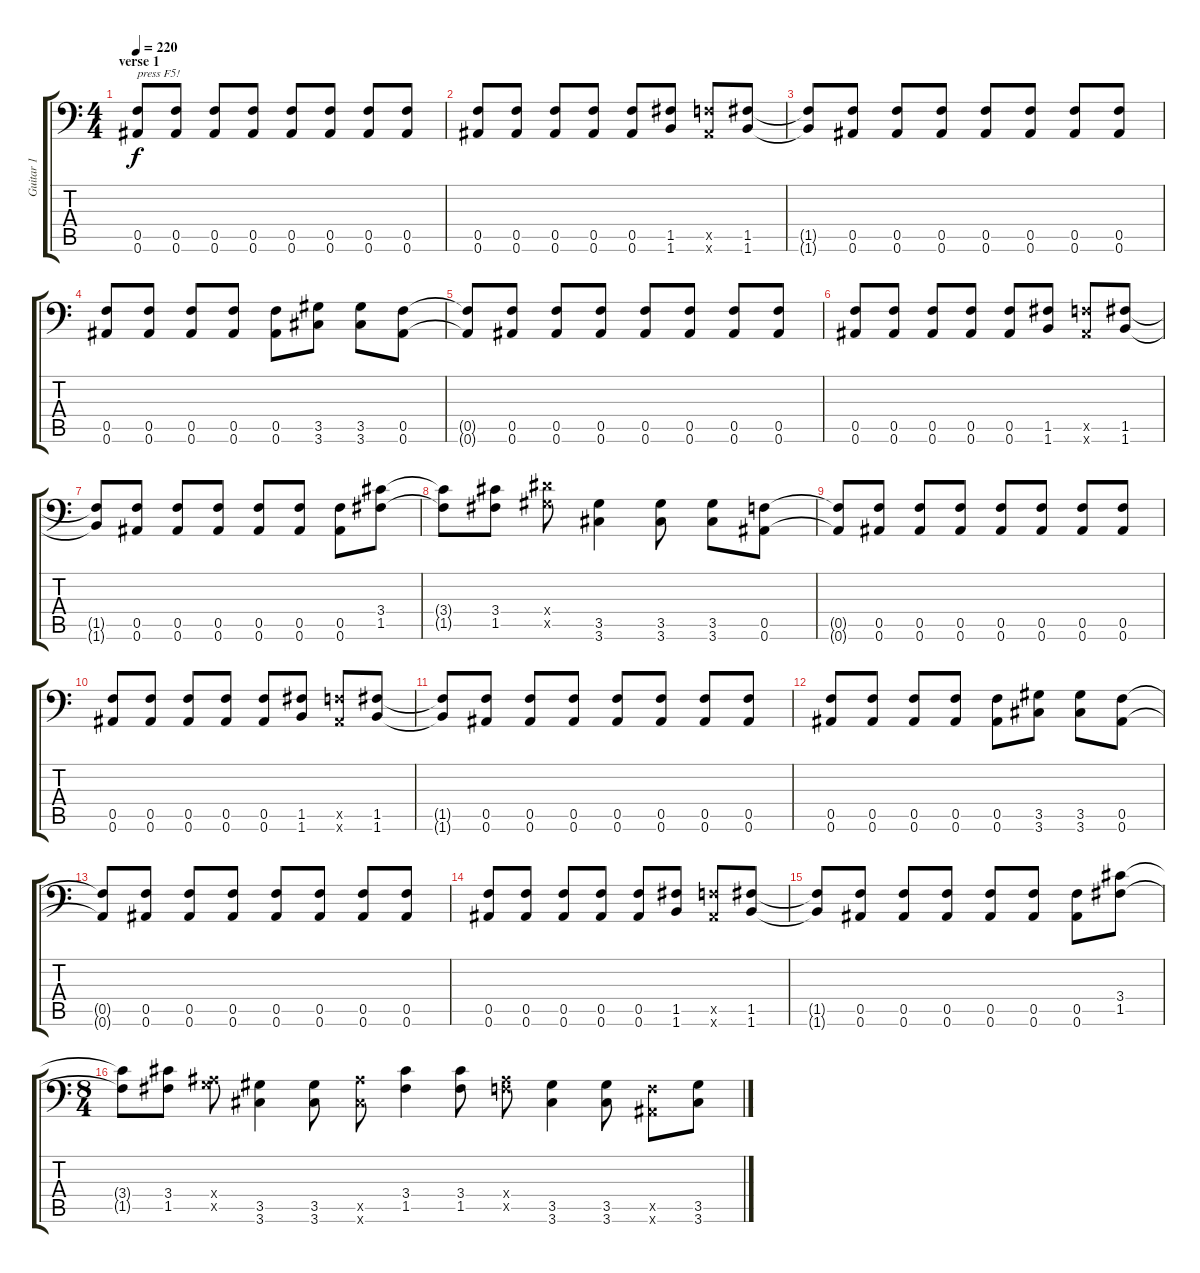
\track ("Guitar 1" "Guitar 1") {instrument distortionguitar}
\staff {score tabs}
\tuning (C4 G3 Eb3 Bb2 F2 Bb1) {hide}
\ts (4 4)
\section ("" "verse 1")
\tempo 220
\clef f4
\ks c
(0.5 0.6).8{txt "press F5!" dy f instrument distortionguitar} (0.5 0.6).8 (0.5 0.6).8 (0.5 0.6).8 (0.5 0.6).8 (0.5 0.6).8 (0.5 0.6).8 (0.5 0.6).8 |
(0.5 0.6).8 (0.5 0.6).8 (0.5 0.6).8 (0.5 0.6).8 (0.5 0.6).8 (1.5 1.6).8 (0.5{x} 0.6{x}).8 (1.5 1.6).8 |
(1.5{t} 1.6{t}).8 (0.5 0.6).8 (0.5 0.6).8 (0.5 0.6).8 (0.5 0.6).8 (0.5 0.6).8 (0.5 0.6).8 (0.5 0.6).8 |
(0.5 0.6).8 (0.5 0.6).8 (0.5 0.6).8 (0.5 0.6).8 (0.5 0.6).8 (3.5 3.6).8 (3.5 3.6).8 (0.5 0.6).8 |
(0.5{t} 0.6{t}).8 (0.5 0.6).8 (0.5 0.6).8 (0.5 0.6).8 (0.5 0.6).8 (0.5 0.6).8 (0.5 0.6).8 (0.5 0.6).8 |
(0.5 0.6).8 (0.5 0.6).8 (0.5 0.6).8 (0.5 0.6).8 (0.5 0.6).8 (1.5 1.6).8 (0.5{x} 0.6{x}).8 (1.5 1.6).8 |
(1.5{t} 1.6{t}).8 (0.5 0.6).8 (0.5 0.6).8 (0.5 0.6).8 (0.5 0.6).8 (0.5 0.6).8 (0.5 0.6).8 (3.4 1.5).8 |
(3.4{t} 1.5{t}).8 (3.4 1.5).8 (5.4{x} 3.5{x}).8 (3.5 3.6).4 (3.5 3.6).8 (3.5 3.6).8 (0.5 0.6).8 |
(0.5{t} 0.6{t}).8 (0.5 0.6).8 (0.5 0.6).8 (0.5 0.6).8 (0.5 0.6).8 (0.5 0.6).8 (0.5 0.6).8 (0.5 0.6).8 |
(0.5 0.6).8 (0.5 0.6).8 (0.5 0.6).8 (0.5 0.6).8 (0.5 0.6).8 (1.5 1.6).8 (0.5{x} 0.6{x}).8 (1.5 1.6).8 |
(1.5{t} 1.6{t}).8 (0.5 0.6).8 (0.5 0.6).8 (0.5 0.6).8 (0.5 0.6).8 (0.5 0.6).8 (0.5 0.6).8 (0.5 0.6).8 |
(0.5 0.6).8 (0.5 0.6).8 (0.5 0.6).8 (0.5 0.6).8 (0.5 0.6).8 (3.5 3.6).8 (3.5 3.6).8 (0.5 0.6).8 |
(0.5{t} 0.6{t}).8 (0.5 0.6).8 (0.5 0.6).8 (0.5 0.6).8 (0.5 0.6).8 (0.5 0.6).8 (0.5 0.6).8 (0.5 0.6).8 |
(0.5 0.6).8 (0.5 0.6).8 (0.5 0.6).8 (0.5 0.6).8 (0.5 0.6).8 (1.5 1.6).8 (0.5{x} 0.6{x}).8 (1.5 1.6).8 |
(1.5{t} 1.6{t}).8 (0.5 0.6).8 (0.5 0.6).8 (0.5 0.6).8 (0.5 0.6).8 (0.5 0.6).8 (0.5 0.6).8 (3.4 1.5).8 |
\ts (8 4)
(3.4{t} 1.5{t}).8 (3.4 1.5).8 (0.4{x} 2.5{x}).8 (3.5 3.6).4 (3.5 3.6).8 (5.5{x} 3.6{x}).8 (3.4 1.5).4 (3.4 1.5).8 (0.4{x} 0.5{x}).8 (3.5 3.6).4 (3.5 3.6).8 (0.5{x} 0.6{x}).8 (3.5 3.6).8
